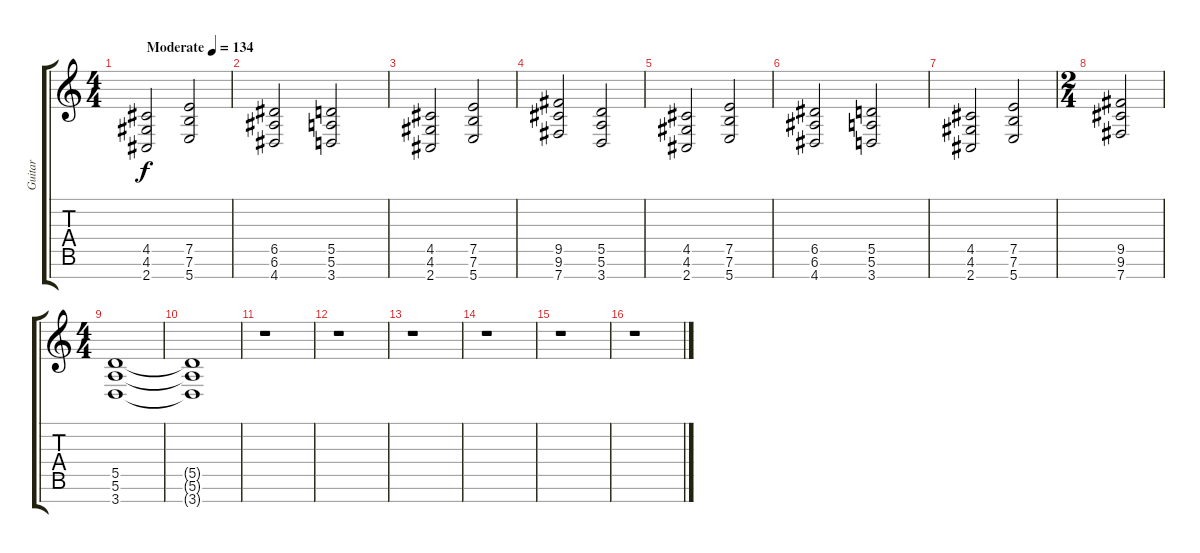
\track ("Guitar" "Guitar") {instrument distortionguitar}
\staff {score tabs}
\tuning (E4 B3 G3 D3 A2 E2 B1) {hide}
\ts (4 4)
\tempo (134 "Moderate")
\clef g2
\ks c
(4.5 4.6 2.7).2{dy f instrument distortionguitar} (7.5 7.6 5.7).2 |
(6.5 6.6 4.7).2 (5.5 5.6 3.7).2 |
(4.5 4.6 2.7).2 (7.5 7.6 5.7).2 |
(9.5 9.6 7.7).2 (5.5 5.6 3.7).2 |
(4.5 4.6 2.7).2 (7.5 7.6 5.7).2 |
(6.5 6.6 4.7).2 (5.5 5.6 3.7).2 |
(4.5 4.6 2.7).2 (7.5 7.6 5.7).2 |
\ts (2 4)
(9.5 9.6 7.7).2 |
\ts (4 4)
(5.5 5.6 3.7).1 |
(5.5{t} 5.6{t} 3.7{t}).1 |
r.1 |
r.1 |
r.1 |
r.1 |
r.1 |
r.1
